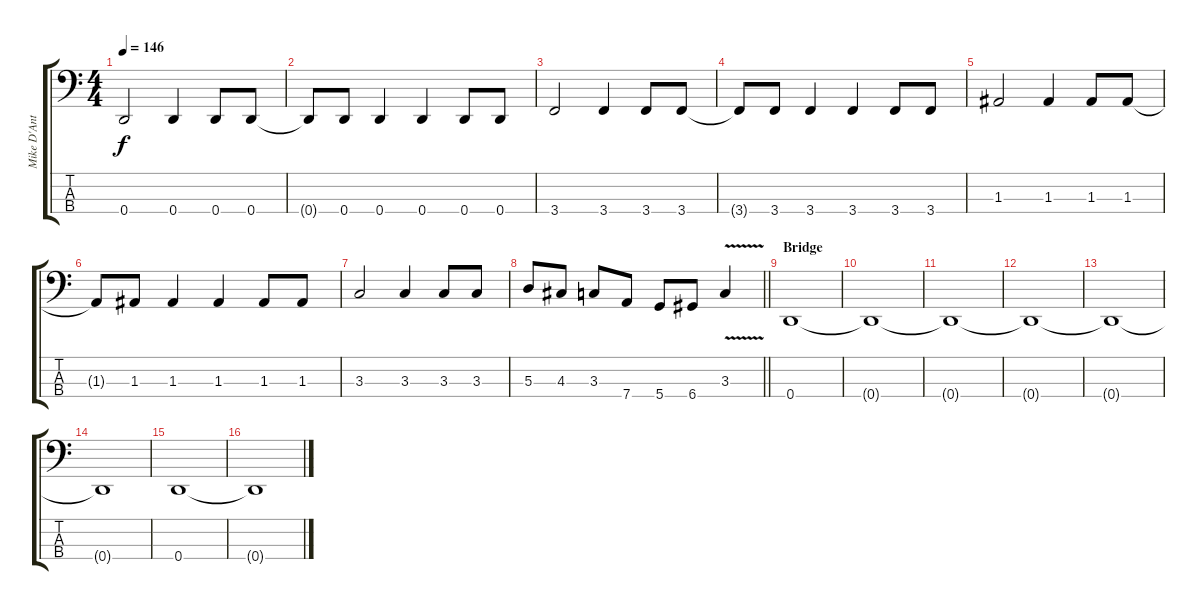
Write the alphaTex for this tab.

\track ("Mike D'Antonio" "Mike D'Ant") {instrument electricbassfinger}
\staff {score tabs}
\tuning (G2 D2 A1 D1) {hide}
\ts (4 4)
\tempo 146
\clef f4
\ks c
0.4.2{dy f} 0.4.4 0.4.8 0.4.8 |
0.4{t}.8 0.4.8 0.4.4 0.4.4 0.4.8 0.4.8 |
3.4.2 3.4.4 3.4.8 3.4.8 |
3.4{t}.8 3.4.8 3.4.4 3.4.4 3.4.8 3.4.8 |
1.3.2 1.3.4 1.3.8 1.3.8 |
1.3{t}.8 1.3.8 1.3.4 1.3.4 1.3.8 1.3.8 |
3.3.2 3.3.4 3.3.8 3.3.8 |
\barLineRight lightlight
5.3.8 4.3.8 3.3.8 7.4.8 5.4.8 6.4.8 3.3{v}.4 |
\section ("" "Bridge")
0.4.1 |
0.4{t}.1 |
0.4{t}.1 |
0.4{t}.1 |
0.4{t}.1 |
0.4{t}.1 |
0.4.1 |
0.4{t}.1
